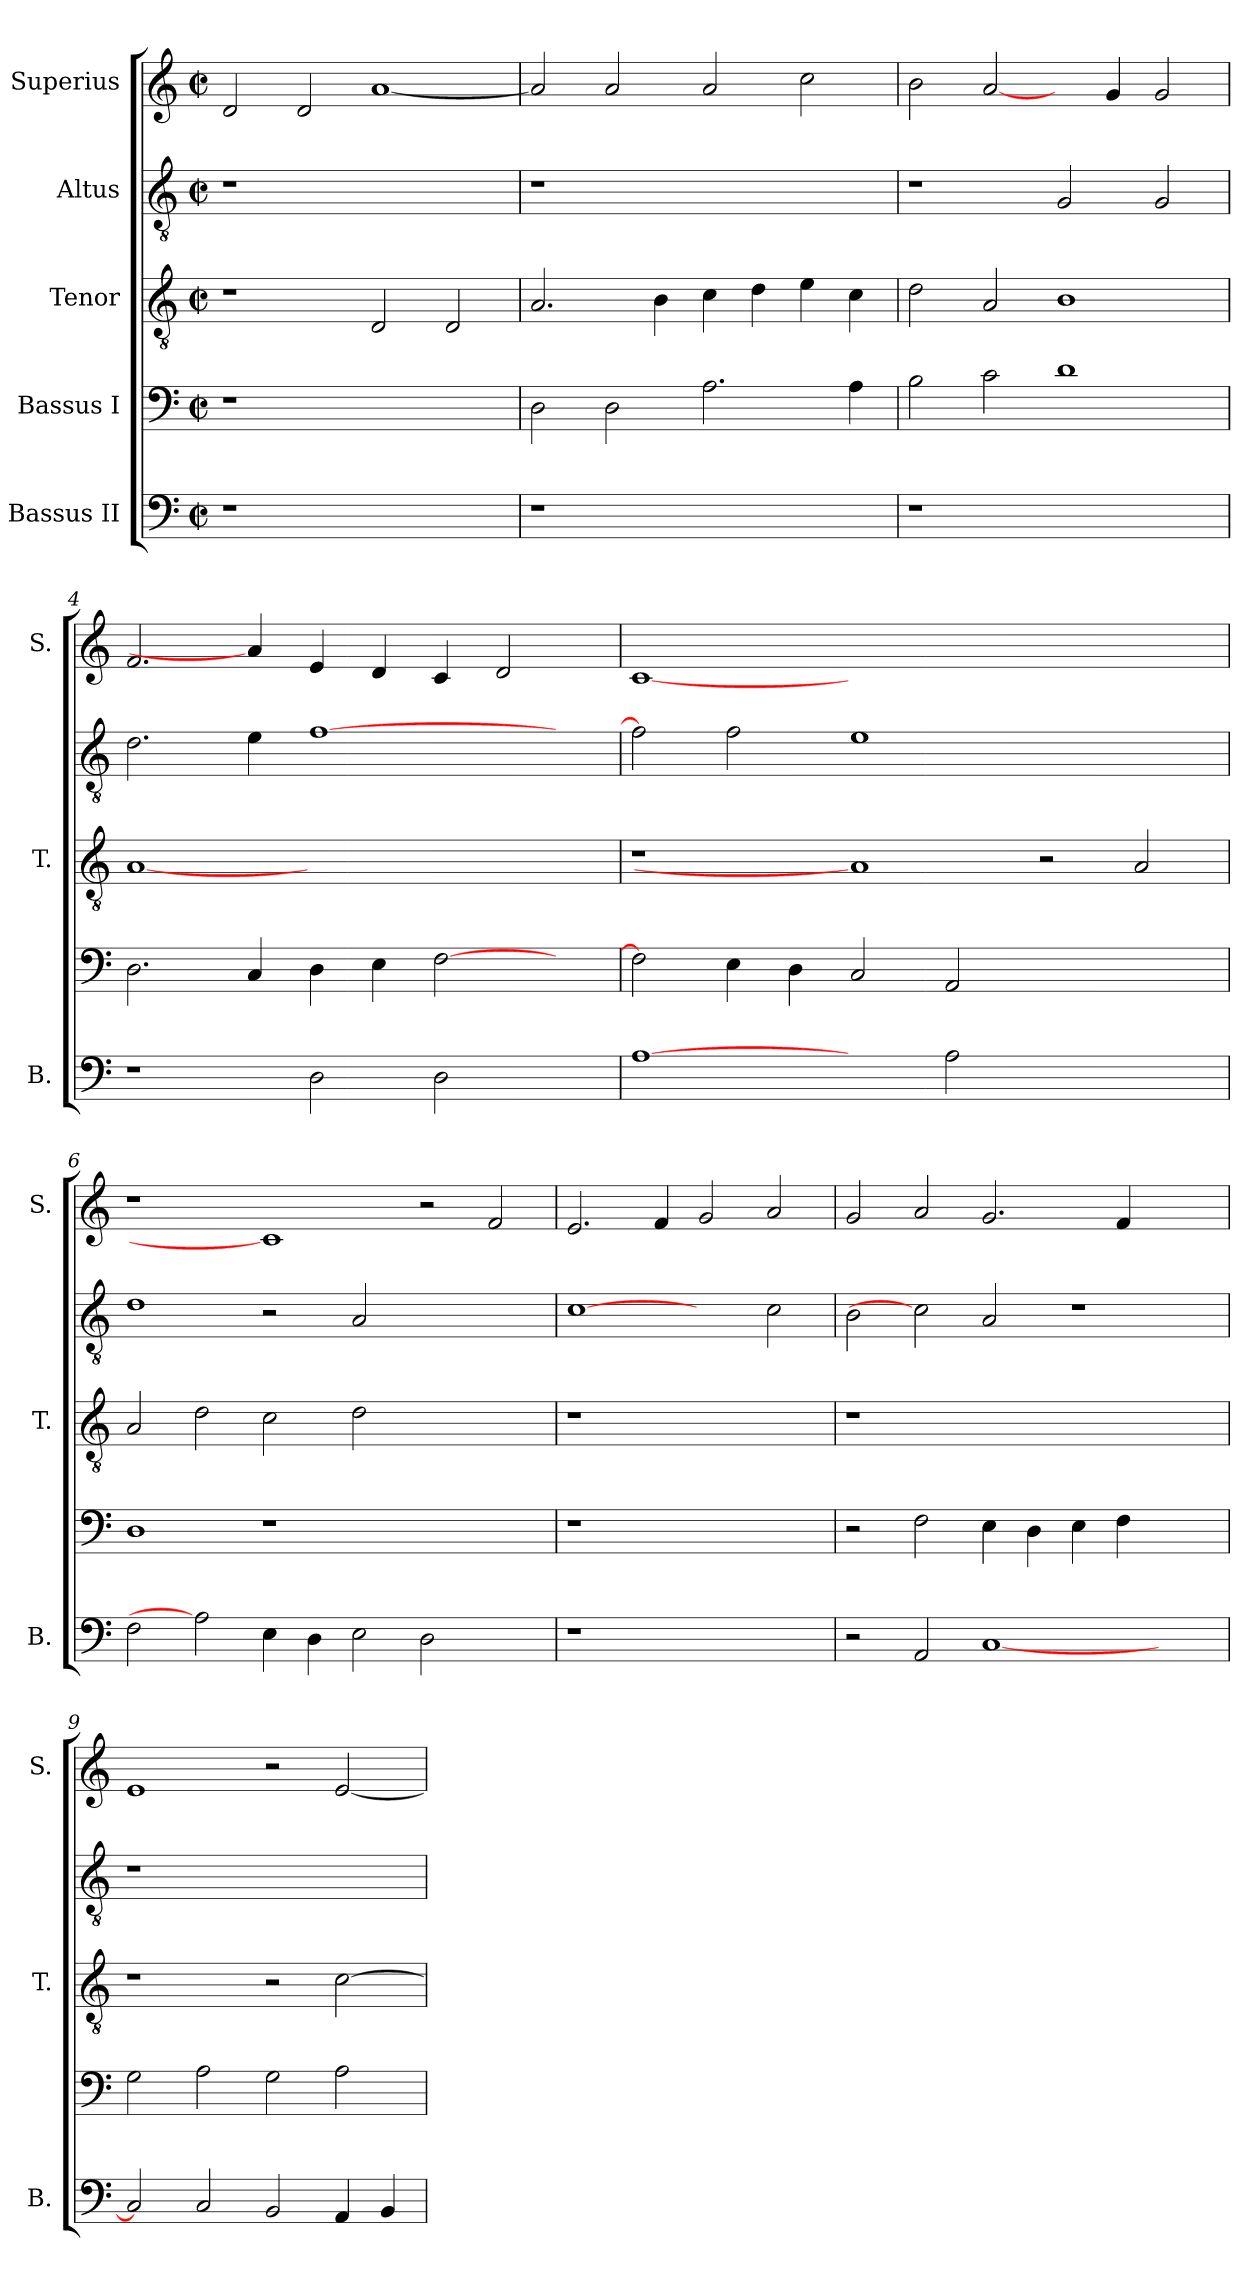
**kern	**kern	**kern	**kern	**kern
*part5	*part4	*part3	*part2	*part1
*staff5	*staff4	*staff3	*staff2	*staff1
*I"Bassus II	*I"Bassus I	*I"Tenor	*I"Altus	*I"Superius
*I'B.	*	*I'T.	*	*I'S.
!!LO:PB:g=z
*clefF4	*clefF4	*clefGv2	*clefGv2	*clefG2
*	*	*ITrd7c12	*ITrd7c12	*
*k[]	*k[]	*k[]	*k[]	*k[]
*C:	*C:	*C:	*C:	*C:
*M2/2	*M2/2	*M2/2	*M2/2	*M2/2
*met(c|)	*met(c|)	*met(c|)	*met(c|)	*met(c|)
=1	=1	=1	=1	=1
!LO:N:vis=1	!LO:N:vis=1	!	!LO:N:vis=1	!
1r	1r	1r	1r	2di/
.	.	.	.	2di/
1ryy	1ryy	2DDi/	1ryy	[<1ai
.	.	2DDi/	.	.
=2	=2	=2	=2	=2
!LO:N:vis=1	!	!	!LO:N:vis=1	!
1r	2Di\	2.AAi/	1r	2ai/]
.	2Di\	.	.	2ai/
.	.	4BBi\	.	.
1ryy	2.Ai\	4Ci\	1ryy	2ai/
.	.	4Di\	.	.
.	.	4Ei\	.	2cci\
.	4Ai\	4Ci\	.	.
=3	=3	=3	=3	=3
!LO:N:vis=1	!	!	!	!
1r	2Bi\	2Di\	1r	2bi\
.	2ci\	2AAi/	.	[2ai/
1ryy	1di	1BBi	2GGi/	4ryy
.	.	.	.	4gi/
.	.	.	2GGi/	2gi/
=4	=4	=4	=4	=4
1r	2.Di\	[1AAi	2.Di\	2.fi/
.	4Ci/	.	4Ei\	4ai/]
2Di\	4Di\	1ryy	[>1Fi	4ei/
.	4Ei\	.	.	4di/
2Di\	[>2Fi\	.	.	4ci/
.	.	.	.	2di/
4ryy	4ryy	4ryy	4ryy	.
!!LO:LB:g=z
=5	=5	=5	=5	=5
[1Ai	2Fi\]	1r	2Fi\]	[1ci
.	4Ei\	.	2Fi\	.
.	4Di\	.	.	.
2ryy	2Ci/	1AAi]	1Ei	0ryy
2Ai\	2AAi/	.	.	.
1ryy	1ryy	2r	1ryy	.
.	.	2AAi/	.	.
=6	=6	=6	=6	=6
2Fi\	1Di	2AAi/	1Di	1r
2Ai]	.	2Di\	.	.
4Ei\	1r	2Ci\	2r	1ci]
4Di\	.	.	.	.
2Ei\	.	2Di\	2AAi/	.
2Di\	1ryy	1ryy	1ryy	2r
2ryy	.	.	.	2fi/
=7	=7	=7	=7	=7
!LO:N:vis=1	!LO:N:vis=1	!LO:N:vis=1	!	!
1r	1r	1r	[1Ci	2.ei/
.	.	.	.	4fi/
1ryy	1ryy	1ryy	2ryy	2gi/
.	.	.	2Ci\	2ai/
=8	=8	=8	=8	=8
!	!	!LO:N:vis=1	!	!
2r	2r	1r	2BBi\	2gi/
2AAi/	2Fi\	.	2Ci]	2ai/
[<1Ci	4Ei\	1.ryy	2AAi/	2.gi/
.	4Di\	.	.	.
.	4Ei\	.	1r	.
.	4Fi\	.	.	4fi/
2ryy	2ryy	.	.	2ryy
=9	=9	=9	=9	=9
!	!	!	!LO:N:vis=1	!
2Ci/]	2Gi\	1r	1r	1ei
2Ci/	2Ai\	.	.	.
2BBi/	2Gi\	2r	1ryy	2r
4AAi/	2Ai\	[>2Ci\	.	[<2ei/
4BBi/	.	.	.	.
=	=	=	=	=
*-	*-	*-	*-	*-
